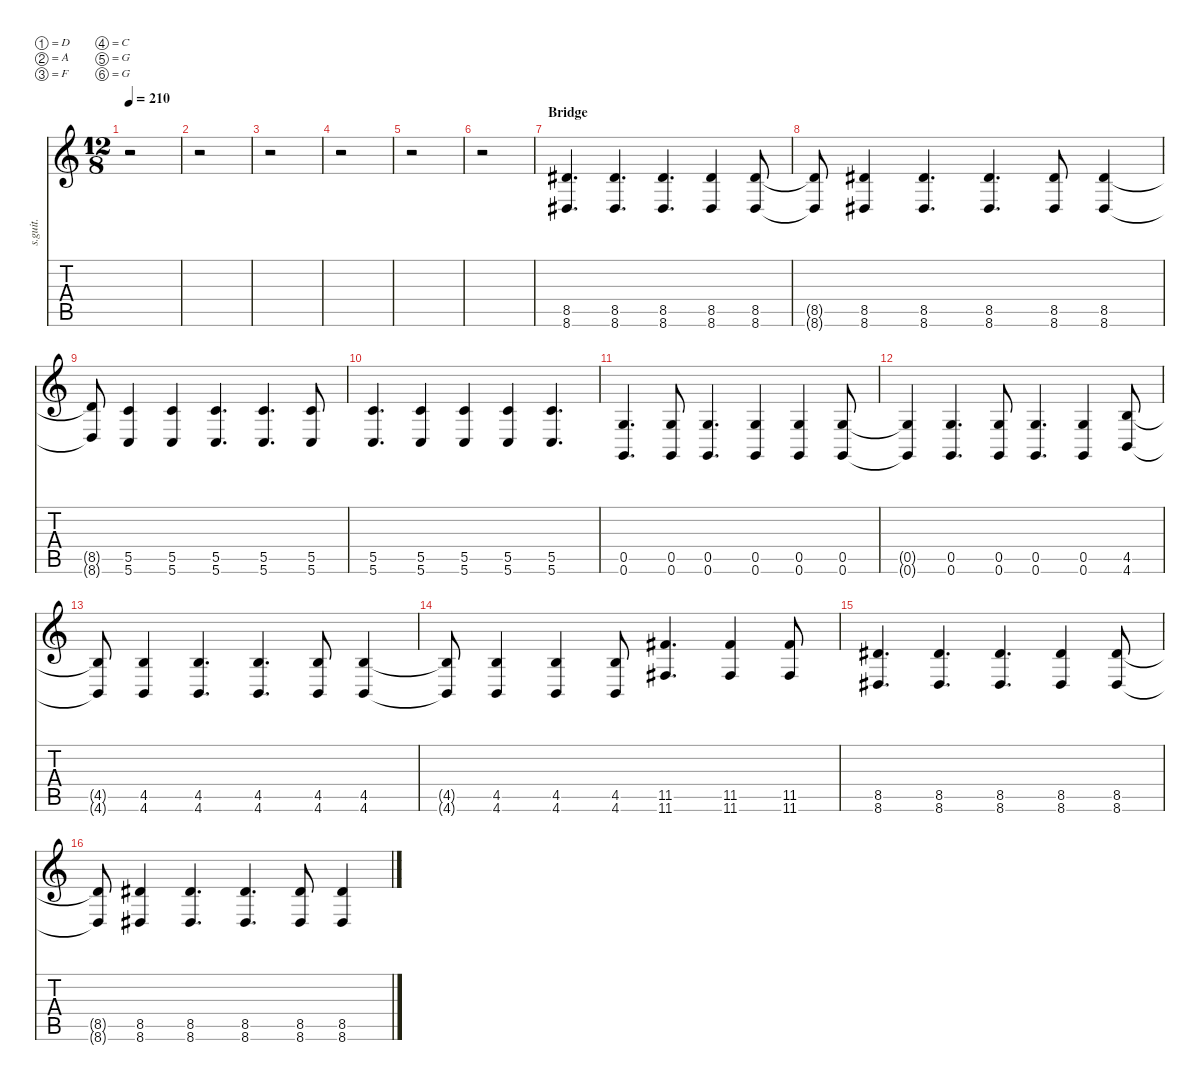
\defaultSystemsLayout 4
\hideDynamics
\bracketExtendMode nobrackets
\track ("Rythm Guitar 3" "s.guit.") {instrument distortionguitar}
\staff {score tabs}
\tuning (D4 A3 F3 C3 G2 G1)
\ts (12 8)
\tempo 210
\clef g2
\ks c
r.2{dy mf} |
r.2 |
r.2 |
r.2 |
r.2 |
r.2 |
\section ("" "Bridge")
(8.5{acc #} 8.6{acc #}).4{d lyrics (0 "") lyrics (1 "") lyrics (2 "") lyrics (3 "") lyrics (4 "")} (8.5{acc #} 8.6{acc #}).4{d lyrics (0 "") lyrics (1 "") lyrics (2 "") lyrics (3 "") lyrics (4 "")} (8.5{acc #} 8.6{acc #}).4{d lyrics (0 "") lyrics (1 "") lyrics (2 "") lyrics (3 "") lyrics (4 "")} (8.5{acc #} 8.6{acc #}).4{lyrics (0 "") lyrics (1 "") lyrics (2 "") lyrics (3 "") lyrics (4 "")} (8.5{acc #} 8.6{acc #}).8{lyrics (0 "") lyrics (1 "") lyrics (2 "") lyrics (3 "") lyrics (4 "")} |
(8.5{t acc #} 8.6{t acc #}).8{lyrics (0 "") lyrics (1 "") lyrics (2 "") lyrics (3 "") lyrics (4 "")} (8.5{acc #} 8.6{acc #}).4{lyrics (0 "") lyrics (1 "") lyrics (2 "") lyrics (3 "") lyrics (4 "")} (8.5{acc #} 8.6{acc #}).4{d lyrics (0 "") lyrics (1 "") lyrics (2 "") lyrics (3 "") lyrics (4 "")} (8.5{acc #} 8.6{acc #}).4{d lyrics (0 "") lyrics (1 "") lyrics (2 "") lyrics (3 "") lyrics (4 "")} (8.5{acc #} 8.6{acc #}).8{lyrics (0 "") lyrics (1 "") lyrics (2 "") lyrics (3 "") lyrics (4 "")} (8.5{acc #} 8.6{acc #}).4{lyrics (0 "") lyrics (1 "") lyrics (2 "") lyrics (3 "") lyrics (4 "")} |
(8.5{t acc #} 8.6{t acc #}).8{lyrics (0 "") lyrics (1 "") lyrics (2 "") lyrics (3 "") lyrics (4 "")} (5.5 5.6).4{lyrics (0 "") lyrics (1 "") lyrics (2 "") lyrics (3 "") lyrics (4 "")} (5.5 5.6).4{lyrics (0 "") lyrics (1 "") lyrics (2 "") lyrics (3 "") lyrics (4 "")} (5.5 5.6).4{d lyrics (0 "") lyrics (1 "") lyrics (2 "") lyrics (3 "") lyrics (4 "")} (5.5 5.6).4{d lyrics (0 "") lyrics (1 "") lyrics (2 "") lyrics (3 "") lyrics (4 "")} (5.5 5.6).8{lyrics (0 "") lyrics (1 "") lyrics (2 "") lyrics (3 "") lyrics (4 "")} |
(5.5 5.6).4{d lyrics (0 "") lyrics (1 "") lyrics (2 "") lyrics (3 "") lyrics (4 "")} (5.5 5.6).4{lyrics (0 "") lyrics (1 "") lyrics (2 "") lyrics (3 "") lyrics (4 "")} (5.5 5.6).4{lyrics (0 "") lyrics (1 "") lyrics (2 "") lyrics (3 "") lyrics (4 "")} (5.5 5.6).4{lyrics (0 "") lyrics (1 "") lyrics (2 "") lyrics (3 "") lyrics (4 "")} (5.5 5.6).4{d lyrics (0 "") lyrics (1 "") lyrics (2 "") lyrics (3 "") lyrics (4 "")} |
(0.5 0.6).4{d lyrics (0 "") lyrics (1 "") lyrics (2 "") lyrics (3 "") lyrics (4 "")} (0.5 0.6).8{lyrics (0 "") lyrics (1 "") lyrics (2 "") lyrics (3 "") lyrics (4 "")} (0.5 0.6).4{d lyrics (0 "") lyrics (1 "") lyrics (2 "") lyrics (3 "") lyrics (4 "")} (0.5 0.6).4{lyrics (0 "") lyrics (1 "") lyrics (2 "") lyrics (3 "") lyrics (4 "")} (0.5 0.6).4{lyrics (0 "") lyrics (1 "") lyrics (2 "") lyrics (3 "") lyrics (4 "")} (0.5 0.6).8{lyrics (0 "") lyrics (1 "") lyrics (2 "") lyrics (3 "") lyrics (4 "")} |
(0.5{t} 0.6{t}).4{lyrics (0 "") lyrics (1 "") lyrics (2 "") lyrics (3 "") lyrics (4 "")} (0.5 0.6).4{d lyrics (0 "") lyrics (1 "") lyrics (2 "") lyrics (3 "") lyrics (4 "")} (0.5 0.6).8{lyrics (0 "") lyrics (1 "") lyrics (2 "") lyrics (3 "") lyrics (4 "")} (0.5 0.6).4{d lyrics (0 "") lyrics (1 "") lyrics (2 "") lyrics (3 "") lyrics (4 "")} (0.5 0.6).4{lyrics (0 "") lyrics (1 "") lyrics (2 "") lyrics (3 "") lyrics (4 "")} (4.5 4.6).8{lyrics (0 "") lyrics (1 "") lyrics (2 "") lyrics (3 "") lyrics (4 "")} |
(4.5{t} 4.6{t}).8{lyrics (0 "") lyrics (1 "") lyrics (2 "") lyrics (3 "") lyrics (4 "")} (4.5 4.6).4{lyrics (0 "") lyrics (1 "") lyrics (2 "") lyrics (3 "") lyrics (4 "")} (4.5 4.6).4{d lyrics (0 "") lyrics (1 "") lyrics (2 "") lyrics (3 "") lyrics (4 "")} (4.5 4.6).4{d lyrics (0 "") lyrics (1 "") lyrics (2 "") lyrics (3 "") lyrics (4 "")} (4.5 4.6).8{lyrics (0 "") lyrics (1 "") lyrics (2 "") lyrics (3 "") lyrics (4 "")} (4.5 4.6).4{lyrics (0 "") lyrics (1 "") lyrics (2 "") lyrics (3 "") lyrics (4 "")} |
(4.5{t} 4.6{t}).8{lyrics (0 "") lyrics (1 "") lyrics (2 "") lyrics (3 "") lyrics (4 "")} (4.5 4.6).4{lyrics (0 "") lyrics (1 "") lyrics (2 "") lyrics (3 "") lyrics (4 "")} (4.5 4.6).4{lyrics (0 "") lyrics (1 "") lyrics (2 "") lyrics (3 "") lyrics (4 "")} (4.5 4.6).8{lyrics (0 "") lyrics (1 "") lyrics (2 "") lyrics (3 "") lyrics (4 "")} (11.5{acc #} 11.6{acc #}).4{d lyrics (0 "") lyrics (1 "") lyrics (2 "") lyrics (3 "") lyrics (4 "")} (11.5{acc #} 11.6{acc #}).4{lyrics (0 "") lyrics (1 "") lyrics (2 "") lyrics (3 "") lyrics (4 "")} (11.5{acc #} 11.6{acc #}).8{lyrics (0 "") lyrics (1 "") lyrics (2 "") lyrics (3 "") lyrics (4 "")} |
(8.5{acc #} 8.6{acc #}).4{d lyrics (0 "") lyrics (1 "") lyrics (2 "") lyrics (3 "") lyrics (4 "")} (8.5{acc #} 8.6{acc #}).4{d lyrics (0 "") lyrics (1 "") lyrics (2 "") lyrics (3 "") lyrics (4 "")} (8.5{acc #} 8.6{acc #}).4{d lyrics (0 "") lyrics (1 "") lyrics (2 "") lyrics (3 "") lyrics (4 "")} (8.5{acc #} 8.6{acc #}).4{lyrics (0 "") lyrics (1 "") lyrics (2 "") lyrics (3 "") lyrics (4 "")} (8.5{acc #} 8.6{acc #}).8{lyrics (0 "") lyrics (1 "") lyrics (2 "") lyrics (3 "") lyrics (4 "")} |
(8.5{t acc #} 8.6{t acc #}).8{lyrics (0 "") lyrics (1 "") lyrics (2 "") lyrics (3 "") lyrics (4 "")} (8.5{acc #} 8.6{acc #}).4{lyrics (0 "") lyrics (1 "") lyrics (2 "") lyrics (3 "") lyrics (4 "")} (8.5{acc #} 8.6{acc #}).4{d lyrics (0 "") lyrics (1 "") lyrics (2 "") lyrics (3 "") lyrics (4 "")} (8.5{acc #} 8.6{acc #}).4{d lyrics (0 "") lyrics (1 "") lyrics (2 "") lyrics (3 "") lyrics (4 "")} (8.5{acc #} 8.6{acc #}).8{lyrics (0 "") lyrics (1 "") lyrics (2 "") lyrics (3 "") lyrics (4 "")} (8.5{acc #} 8.6{acc #}).4{lyrics (0 "") lyrics (1 "") lyrics (2 "") lyrics (3 "") lyrics (4 "")}
